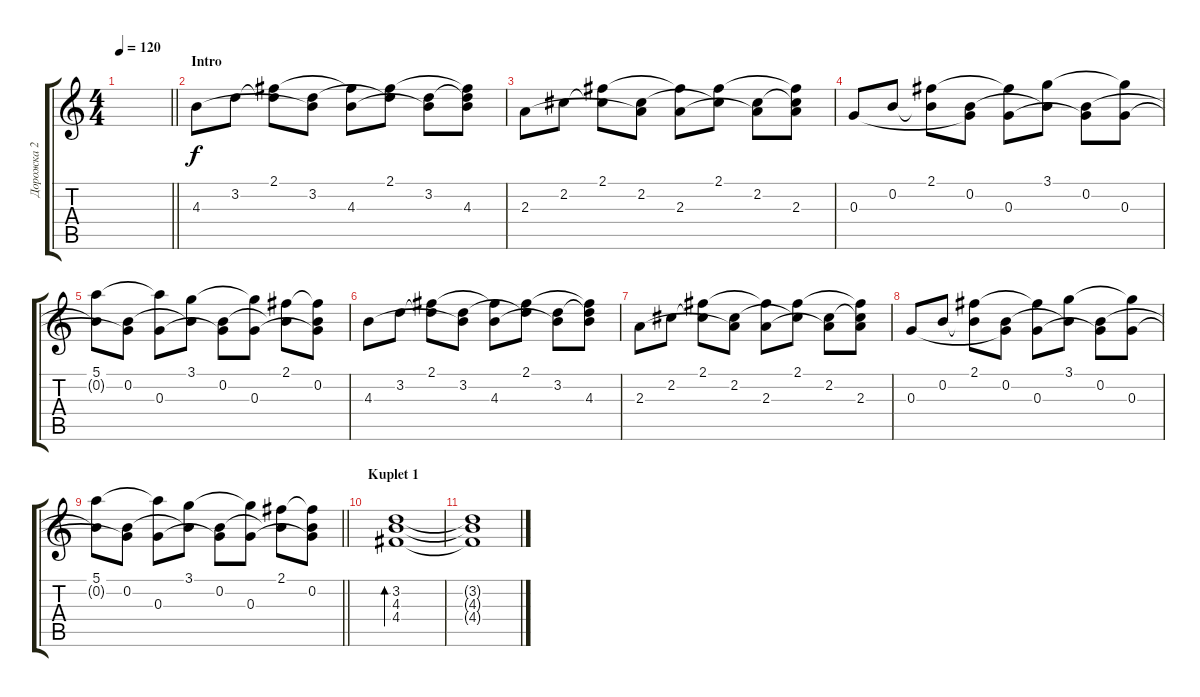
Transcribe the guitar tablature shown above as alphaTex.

\track ("Дорожка 2" "Дорожка 2") {instrument acousticguitarsteel}
\staff {score tabs}
\tuning (E4 B3 G3 D3 A2 E2) {hide}
\ts (4 4)
\tempo 120
\clef g2
\barLineRight lightlight
\ks c
|
\section ("" "Intro")
4.3.8 3.2.8 (2.1 3.2{t}).8 (3.2 4.3{t}).8 (2.1{t} 4.3).8 (2.1 3.2{t}).8 (3.2 4.3{t}).8 (2.1{t} 3.2{t} 4.3).8 |
2.3.8 2.2.8 (2.1 2.2{t}).8 (2.2 2.3{t}).8 (2.1{t} 2.3).8 (2.1 2.2{t}).8 (2.2 2.3{t}).8 (2.1{t} 2.2{t} 2.3).8 |
0.3.8 0.2.8 (2.1 0.2{t}).8 (0.2 0.3{t}).8 (2.1{t} 0.3).8 (3.1 0.2{t}).8 (0.2 0.3{t}).8 (3.1{t} 0.3).8 |
(5.1 0.2{t}).8 (0.2 0.3{t}).8 (5.1{t} 0.3).8 (3.1 0.2{t}).8 (0.2 0.3{t}).8 (3.1{t} 0.3).8 (2.1 0.2{t}).8 (2.1{t} 0.2 0.3{t}).8 |
4.3.8 3.2.8 (2.1 3.2{t}).8 (3.2 4.3{t}).8 (2.1{t} 4.3).8 (2.1 3.2{t}).8 (3.2 4.3{t}).8 (2.1{t} 3.2{t} 4.3).8 |
2.3.8 2.2.8 (2.1 2.2{t}).8 (2.2 2.3{t}).8 (2.1{t} 2.3).8 (2.1 2.2{t}).8 (2.2 2.3{t}).8 (2.1{t} 2.2{t} 2.3).8 |
0.3.8 0.2.8 (2.1 0.2{t}).8 (0.2 0.3{t}).8 (2.1{t} 0.3).8 (3.1 0.2{t}).8 (0.2 0.3{t}).8 (3.1{t} 0.3).8 |
\barLineRight lightlight
(5.1 0.2{t}).8 (0.2 0.3{t}).8 (5.1{t} 0.3).8 (3.1 0.2{t}).8 (0.2 0.3{t}).8 (3.1{t} 0.3).8 (2.1 0.2{t}).8 (2.1{t} 0.2 0.3{t}).8 |
\section ("" "Kuplet 1")
(3.2 4.3 4.4).1{bd 60} |
(3.2{t} 4.3{t} 4.4{t}).1
